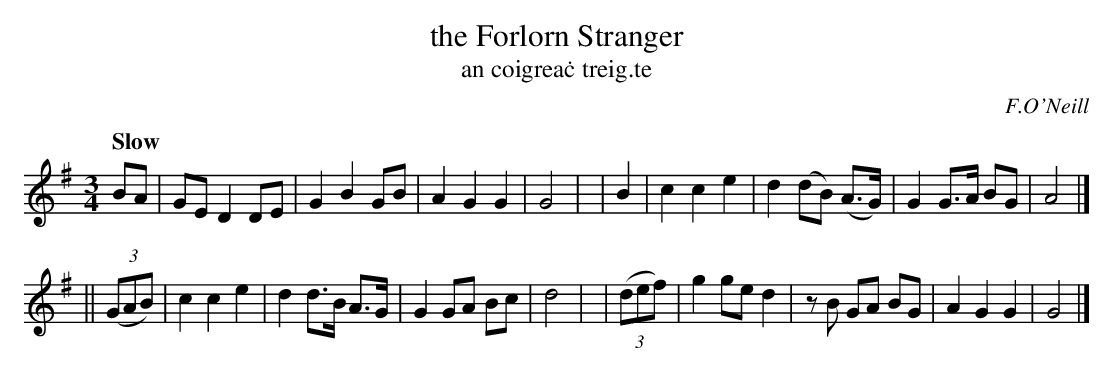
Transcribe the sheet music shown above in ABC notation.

X:1
T: the Forlorn Stranger
T: an coigrea\.c treig\.te
O: F.O'Neill
Q: "Slow"
M: 3/4
L: 1/8
K: G
      BA   | GE D2 DE | G2  B2   GB   | A2 G2  G2 | G4 |\
|     B2   | c2 c2 e2 | d2 (dB) (A>G) | G2 G>A BG | A4 |]
|| ((3GAB) | c2 c2 e2 | d2  d>B  A>G  | G2 GA  Bc | d4 |\
|  ((3def) | g2 ge d2 | zB  GA   BG   | A2 G2  G2 | G4 |]
